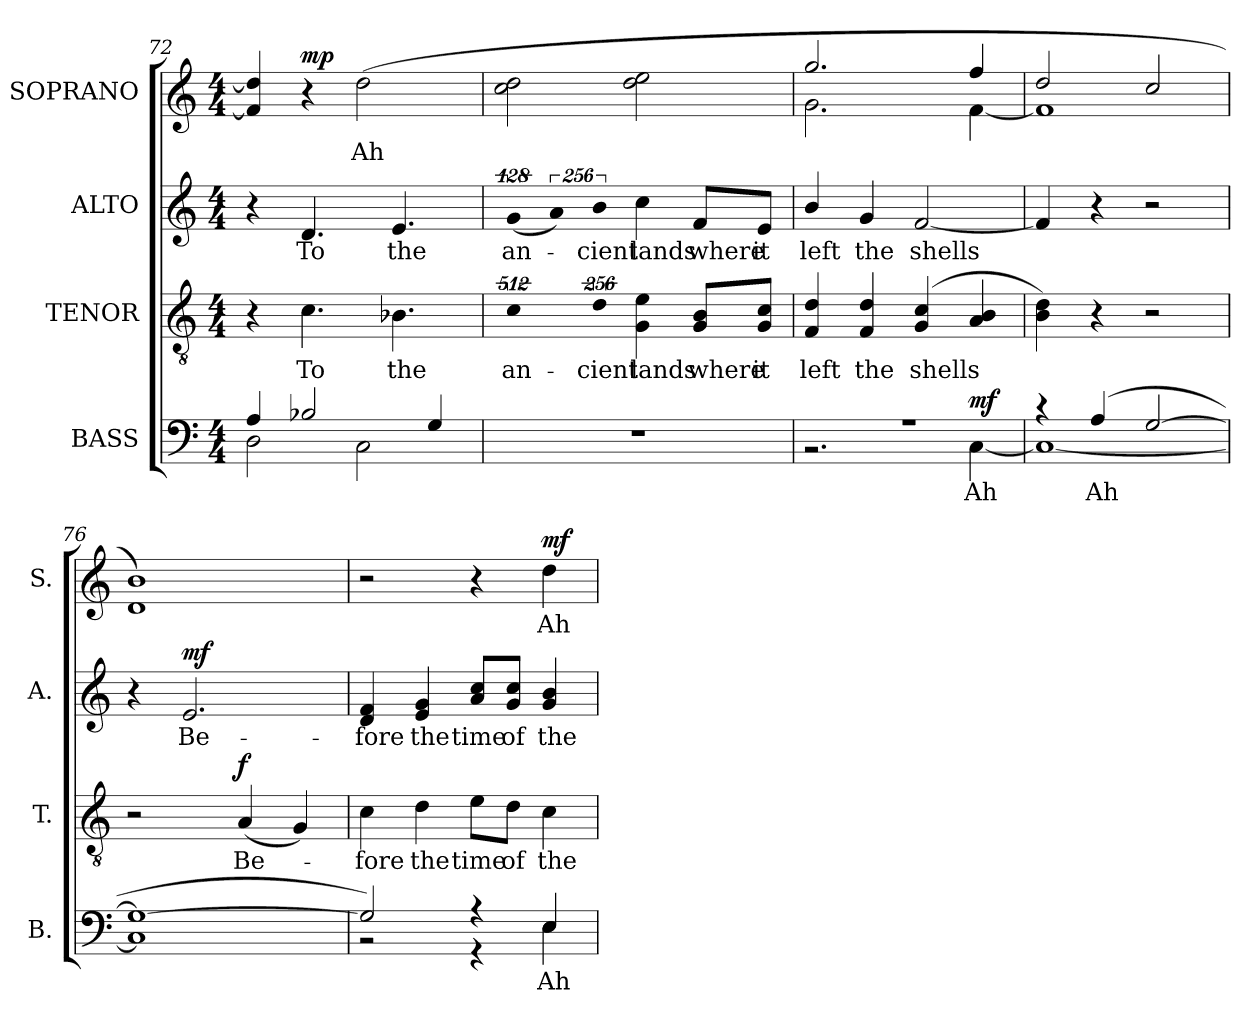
**kern	**text	**dynam	**kern	**text	**dynam	**kern	**text	**dynam	**kern	**text	**dynam
*part4	*part4	*part4	*part3	*part3	*part3	*part2	*part2	*part2	*part1	*part1	*part1
*staff4	*staff4	*staff4	*staff3	*staff3	*staff3	*staff2	*staff2	*staff2	*staff1	*staff1	*staff1
*I"BASS	*	*	*I"TENOR	*	*	*I"ALTO	*	*	*I"SOPRANO	*	*
*I'B.	*	*	*I'T.	*	*	*I'A.	*	*	*I'S.	*	*
*clefF4	*	*	*clefGv2	*	*	*clefG2	*	*	*clefG2	*	*
*	*	*	*ITrd7c12	*	*	*	*	*	*	*	*
*k[]	*	*	*k[]	*	*	*k[]	*	*	*k[]	*	*
*a:	*	*	*a:	*	*	*a:	*	*	*a:	*	*
*M4/4	*	*	*M4/4	*	*	*M4/4	*	*	*M4/4	*	*
=72	=72	=72	=72	=72	=72	=72	=72	=72	=72	=72	=72
*^	*	*	*	*	*	*	*	*	*	*	*
4Ai/	2Di\	.	.	4r	.	.	4r	.	.	4fi/] 4ddi]	.	.
!	!	!	!	!	!LO:LY:b:color=#000000	!	!	!	!	!	!	!
!	!	!	!	!	!	!	!	!LO:LY:b:color=#000000	!	!	!	!
2B-Xi/	.	.	.	4.Ci\	To	.	4.di/	To	.	4r	.	mp
!	!	!	!	!	!	!	!	!	!	!	!LO:LY:b:color=#000000	!
.	2Ci\	.	.	.	.	.	.	.	.	(2ddi\	Ah	.
!	!	!	!	!	!LO:LY:b:color=#000000	!	!	!	!	!	!	!
!	!	!	!	!	!	!	!	!LO:LY:b:color=#000000	!	!	!	!
.	.	.	.	4.BB-Xi\	the	.	4.ei/	the	.	.	.	.
4Gi/	.	.	.	.	.	.	.	.	.	.	.	.
*v	*v	*	*	*	*	*	*	*	*	*	*	*
=73	=73	=73	=73	=73	=73	=73	=73	=73	=73	=73	=73
!	!	!	!LO:N:vis=2	!	!	!	!	!	!	!	!
!	!	!	!	!LO:LY:b:color=#000000	!	!LO:N:vis=4	!	!	!	!	!
!	!	!	!	!	!	!	!LO:LY:b:color=#000000	!	!	!	!
1r	.	.	1024%341Ci\	an-	.	(512%85gi/	an-	.	2cci\ 2ddi	.	.
!	!	!	!	!	!	!LO:N:vis=4	!	!	!	!	!
.	.	.	.	.	.	1024%171ai/)	.	.	.	.	.
!	!	!	!LO:N:vis=4	!	!	!	!	!	!	!	!
!	!	!	!	!LO:LY:b:color=#000000	!	!LO:N:vis=4	!	!	!	!	!
!	!	!	!	!	!	!	!LO:LY:b:color=#000000	!	!	!	!
.	.	.	1024%171Di\	-cient	.	1024%171bi/	-cient	.	.	.	.
!	!	!	!	!LO:LY:b:color=#000000	!	!	!	!	!	!	!
!	!	!	!	!	!	!	!LO:LY:b:color=#000000	!	!	!	!
.	.	.	4GGi\ 4Ei	lands	.	4cci\	lands	.	2ddi\ 2eei	.	.
!	!	!	!	!LO:LY:b:color=#000000	!	!	!	!	!	!	!
!	!	!	!	!	!	!	!LO:LY:b:color=#000000	!	!	!	!
.	.	.	8GGi/ 8BBiL	where	.	8fi/L	where	.	.	.	.
!	!	!	!	!LO:LY:b:color=#000000	!	!	!	!	!	!	!
!	!	!	!	!	!	!	!LO:LY:b:color=#000000	!	!	!	!
.	.	.	8GGi/ 8CiJ	it	.	8ei/J	it	.	.	.	.
=74	=74	=74	=74	=74	=74	=74	=74	=74	=74	=74	=74
*^	*	*	*	*	*	*	*	*	*	*	*
!	!	!	!	!	!LO:LY:b:color=#000000	!	!	!	!	!	!	!
!	!	!	!	!	!	!	!	!LO:LY:b:color=#000000	!	!	!	!
*	*	*	*	*	*	*	*	*	*	*^	*	*
1r	2.r	.	.	4FFi/ 4Di	left	.	4bi/	left	.	2.ggi/	2.gi\	.	.
!	!	!	!	!	!LO:LY:b:color=#000000	!	!	!	!	!	!	!	!
!	!	!	!	!	!	!	!	!LO:LY:b:color=#000000	!	!	!	!	!
.	.	.	.	4FFi/ 4Di	the	.	4gi/	the	.	.	.	.	.
!	!	!	!	!	!LO:LY:b:color=#000000	!	!	!	!	!	!	!	!
!	!	!	!	!	!	!	!	!LO:LY:b:color=#000000	!	!	!	!	!
.	.	.	.	(4GGi/ 4Ci	shells	.	[2fi/	shells	.	.	.	.	.
!	!	!LO:LY:b:color=#000000	!	!	!	!	!	!	!	!	!	!	!
.	[4Ci\	Ah	mf	4AAi/ 4BBi	.	.	.	.	.	4ffi/	[4fi\	.	.
=75	=75	=75	=75	=75	=75	=75	=75	=75	=75	=75	=75	=75	=75
4r	1Ci_	.	.	4BBi\ 4Di)	.	.	4fi/]	.	.	2ddi/	1fi]	.	.
!	!	!LO:LY:a:color=#000000	!	!	!	!	!	!	!	!	!	!	!
(4Ai/	.	Ah	.	4r	.	.	4r	.	.	.	.	.	.
[2Gi/	.	.	.	2r	.	.	2r	.	.	2cci/	.	.	.
*	*	*	*	*	*	*	*	*	*	*v	*v	*	*
=76	=76	=76	=76	=76	=76	=76	=76	=76	=76	=76	=76	=76
1Gi_	1Ci]	.	.	2r	.	.	4r	.	.	1di 1bi)	.	.
!	!	!	!	!	!	!	!	!LO:LY:b:color=#000000	!	!	!	!
.	.	.	.	.	.	.	2.ei/	Be-	mf	.	.	.
!	!	!	!	!	!LO:LY:b:color=#000000	!	!	!	!	!	!	!
.	.	.	.	(4AAi/	Be-	f	.	.	.	.	.	.
.	.	.	.	4GGi/)	.	.	.	.	.	.	.	.
!!LO:LB:g=z
=77	=77	=77	=77	=77	=77	=77	=77	=77	=77	=77	=77	=77
!	!	!	!	!	!LO:LY:b:color=#000000	!	!	!	!	!	!	!
!	!	!	!	!	!	!	!	!LO:LY:b:color=#000000	!	!	!	!
2Gi/])	2r	.	.	4Ci\	-fore	.	4di/ 4fi	-fore	.	2r	.	.
!	!	!	!	!	!LO:LY:b:color=#000000	!	!	!	!	!	!	!
!	!	!	!	!	!	!	!	!LO:LY:b:color=#000000	!	!	!	!
.	.	.	.	4Di\	the	.	4ei/ 4gi	the	.	.	.	.
!	!	!	!	!	!LO:LY:b:color=#000000	!	!	!	!	!	!	!
!	!	!	!	!	!	!	!	!LO:LY:b:color=#000000	!	!	!	!
4r	4r	.	.	8Ei\L	time	.	8ai/ 8cciL	time	.	4r	.	.
!	!	!	!	!	!LO:LY:b:color=#000000	!	!	!	!	!	!	!
!	!	!	!	!	!	!	!	!LO:LY:b:color=#000000	!	!	!	!
.	.	.	.	8Di\J	of	.	8gi/ 8cciJ	of	.	.	.	.
!	!	!LO:LY:b:color=#000000	!	!	!	!	!	!	!	!	!	!
!	!	!	!	!	!LO:LY:b:color=#000000	!	!	!	!	!	!	!
!	!	!	!	!	!	!	!	!LO:LY:b:color=#000000	!	!	!	!
!	!	!	!	!	!	!	!	!	!	!	!LO:LY:b:color=#000000	!
4Ei/	4Ei\	Ah	.	4Ci\	the	.	4gi/ 4bi	the	.	4ddi\	Ah	mf
*v	*v	*	*	*	*	*	*	*	*	*	*	*
=	=	=	=	=	=	=	=	=	=	=	=
*-	*-	*-	*-	*-	*-	*-	*-	*-	*-	*-	*-
